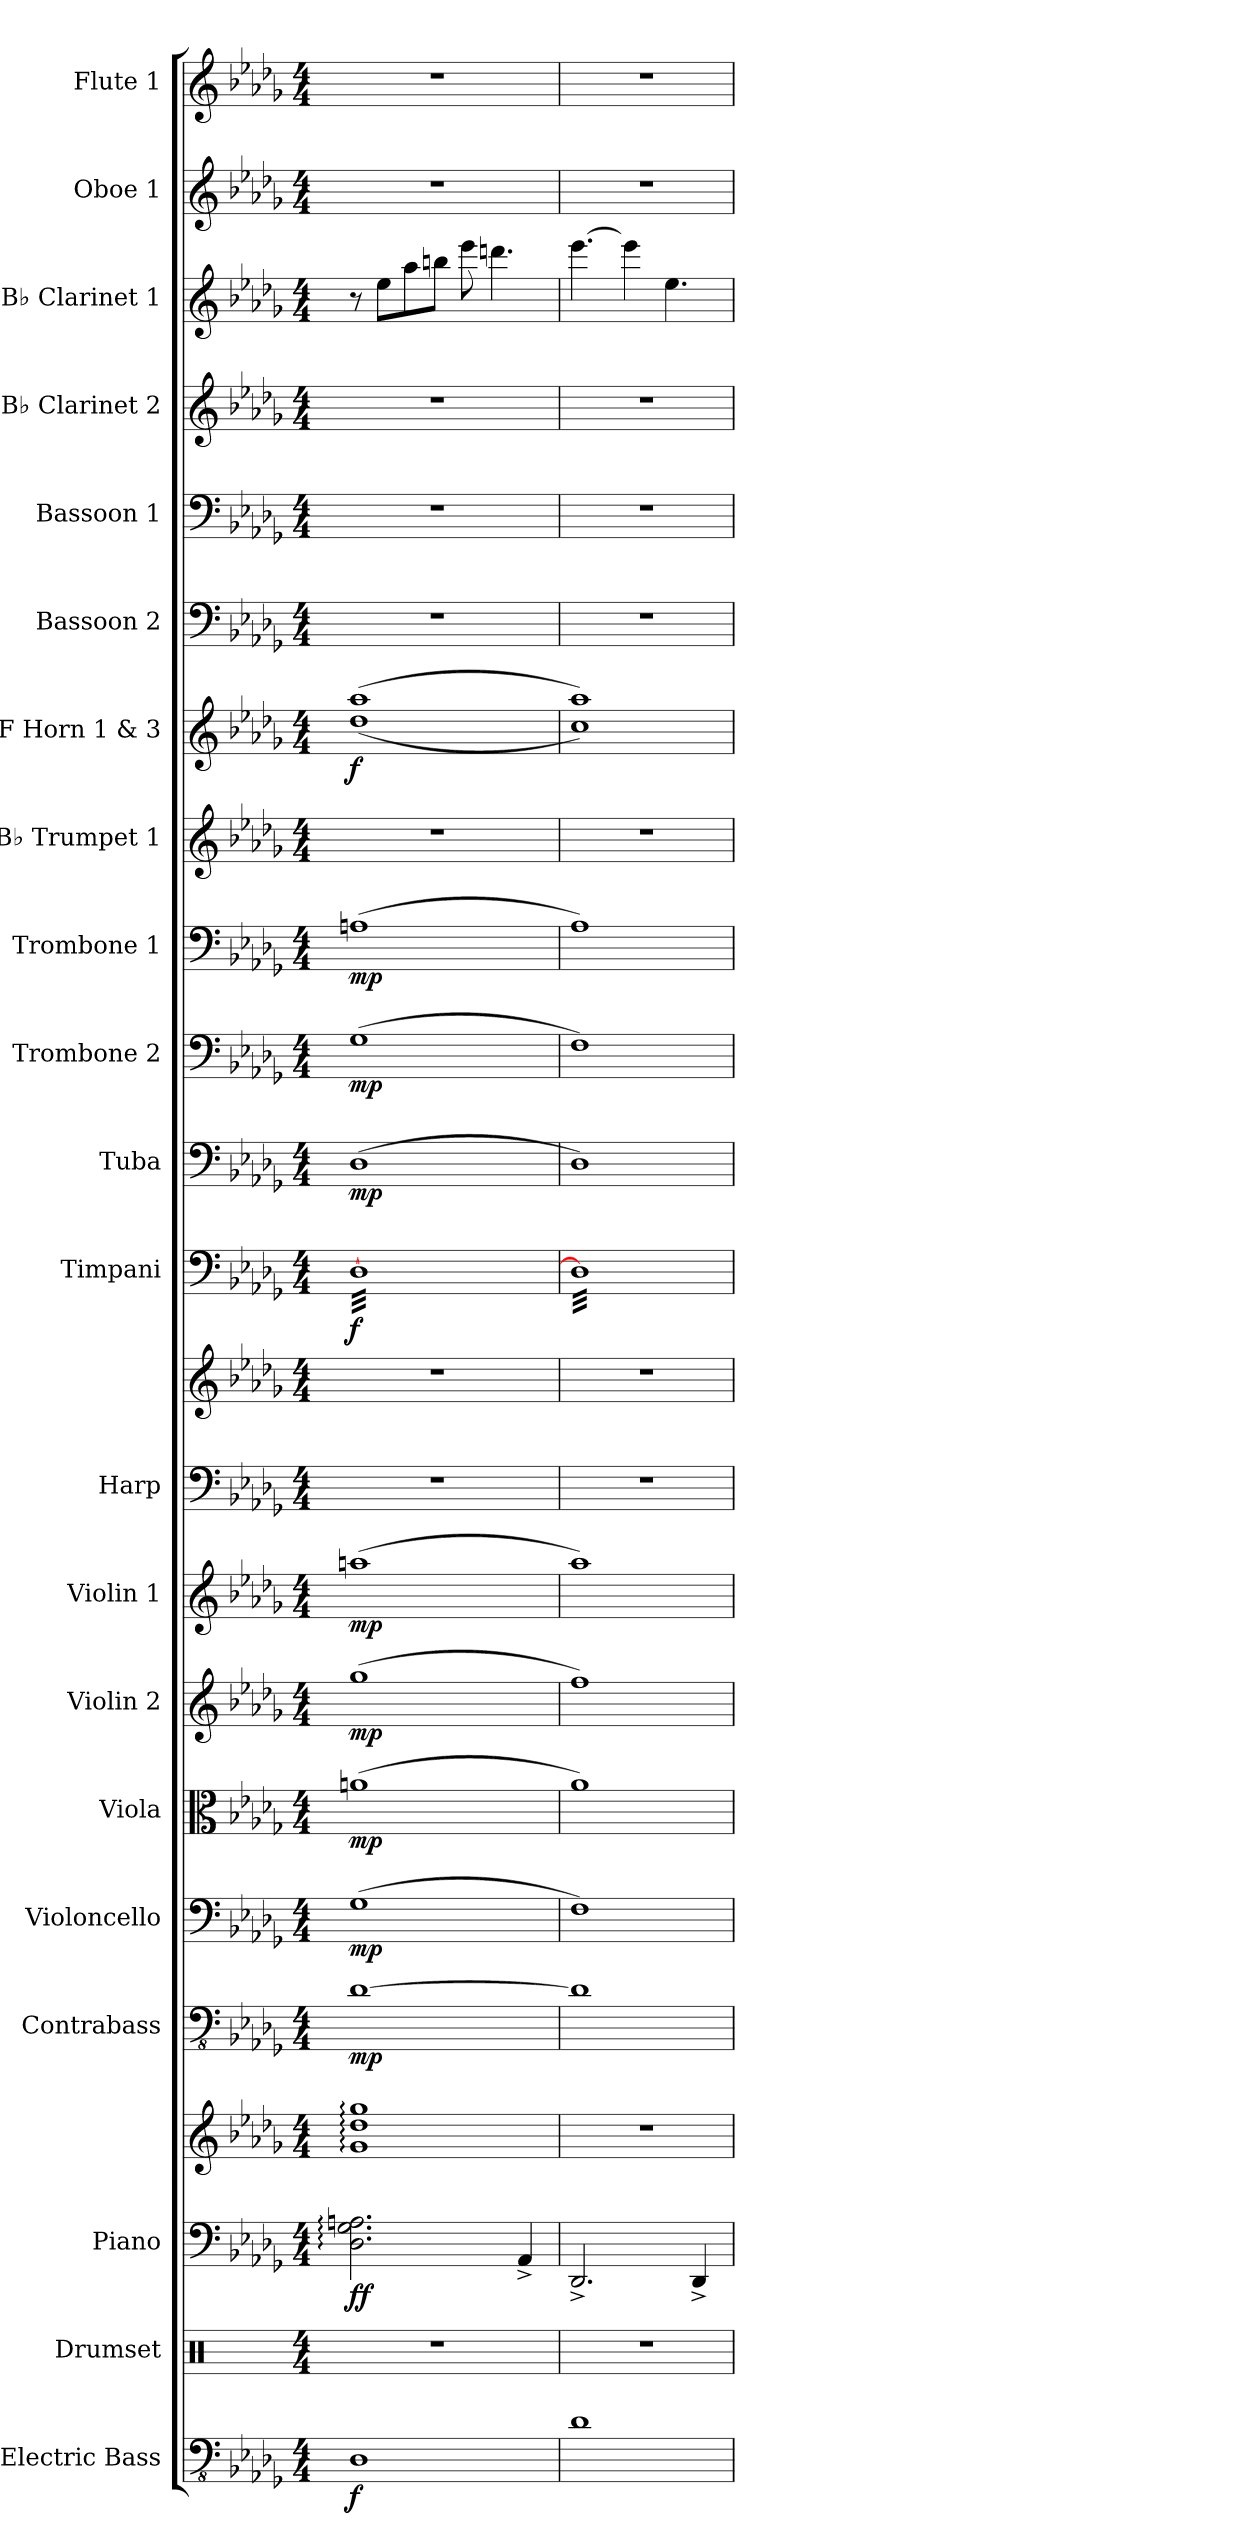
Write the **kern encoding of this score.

**kern	**dynam	**kern	**kern	**kern	**dynam	**kern	**dynam	**kern	**dynam	**kern	**dynam	**kern	**dynam	**kern	**dynam	**kern	**kern	**kern	**dynam	**kern	**dynam	**kern	**dynam	**kern	**dynam	**kern	**kern	**dynam	**kern	**kern	**kern	**kern	**kern	**kern
*part21	*part21	*part20	*part19	*part19	*part19	*part18	*part18	*part17	*part17	*part16	*part16	*part15	*part15	*part14	*part14	*part13	*part13	*part12	*part12	*part11	*part11	*part10	*part10	*part9	*part9	*part8	*part7	*part7	*part6	*part5	*part4	*part3	*part2	*part1
*staff23	*staff23	*staff22	*staff21	*staff20	*staff20/21	*staff19	*staff19	*staff18	*staff18	*staff17	*staff17	*staff16	*staff16	*staff15	*staff15	*staff14	*staff13	*staff12	*staff12	*staff11	*staff11	*staff10	*staff10	*staff9	*staff9	*staff8	*staff7	*staff7	*staff6	*staff5	*staff4	*staff3	*staff2	*staff1
*I"Electric Bass	*	*I"Drumset	*I"Piano	*	*	*I"Contrabass	*	*I"Violoncello	*	*I"Viola	*	*I"Violin 2	*	*I"Violin 1	*	*I"Harp	*	*I"Timpani	*	*I"Tuba	*	*I"Trombone 2	*	*I"Trombone 1	*	*I"B♭ Trumpet 1	*I"F Horn 1 &amp; 3	*	*I"Bassoon 2	*I"Bassoon 1	*I"B♭ Clarinet 2	*I"B♭ Clarinet 1	*I"Oboe 1	*I"Flute 1
*I'El. B.	*	*I'Drs.	*I'Pno.	*	*	*I'Cb.	*	*I'Vc.	*	*I'Vla.	*	*I'Vln. 2	*	*I'Vln. 1	*	*I'Hrp.	*	*I'Timp.	*	*I'Tba.	*	*I'Tbn. 2	*	*I'Tbn. 1	*	*I'B♭ Tpt. 1	*I'F Hn. 1 3	*	*I'Bsn. 2	*I'Bsn. 1	*I'B♭ Cl. 2	*I'B♭ Cl. 1	*I'Ob. 1	*I'Fl. 1
*clefFv4	*	*clefX	*clefF4	*clefG2	*	*clefFv4	*	*clefF4	*	*clefC3	*	*clefG2	*	*clefG2	*	*clefF4	*clefG2	*clefF4	*	*clefF4	*	*clefF4	*	*clefF4	*	*clefG2	*clefG2	*	*clefF4	*clefF4	*clefG2	*clefG2	*clefG2	*clefG2
*	*	*	*	*	*	*ITrd7c12	*	*	*	*	*	*	*	*	*	*	*	*	*	*	*	*	*	*	*	*ITrd1c2	*ITrd4c7	*	*	*	*ITrd1c2	*ITrd1c2	*	*
*k[b-e-a-d-g-]	*	*k[]	*k[b-e-a-d-g-]	*k[b-e-a-d-g-]	*	*k[b-e-a-d-g-]	*	*k[b-e-a-d-g-]	*	*k[b-e-a-d-g-]	*	*k[b-e-a-d-g-]	*	*k[b-e-a-d-g-]	*	*k[b-e-a-d-g-]	*k[b-e-a-d-g-]	*k[b-e-a-d-g-]	*	*k[b-e-a-d-g-]	*	*k[b-e-a-d-g-]	*	*k[b-e-a-d-g-]	*	*k[b-e-a-d-g-c-f-]	*k[b-e-a-d-g-c-]	*	*k[b-e-a-d-g-]	*k[b-e-a-d-g-]	*k[b-e-a-d-g-c-f-]	*k[b-e-a-d-g-c-f-]	*k[b-e-a-d-g-]	*k[b-e-a-d-g-]
*M4/4	*	*M4/4	*M4/4	*M4/4	*	*M4/4	*	*M4/4	*	*M4/4	*	*M4/4	*	*M4/4	*	*M4/4	*M4/4	*M4/4	*	*M4/4	*	*M4/4	*	*M4/4	*	*M4/4	*M4/4	*	*M4/4	*M4/4	*M4/4	*M4/4	*M4/4	*M4/4
*MM70	*	*MM70	*MM70	*MM70	*	*MM70	*	*MM70	*	*MM70	*	*MM70	*	*MM70	*	*MM70	*MM70	*MM70	*	*MM70	*	*MM70	*	*MM70	*	*MM70	*MM70	*	*MM70	*MM70	*MM70	*MM70	*MM70	*MM70
=1	=1	=1	=1	=1	=1	=1	=1	=1	=1	=1	=1	=1	=1	=1	=1	=1	=1	=1	=1	=1	=1	=1	=1	=1	=1	=1	=1	=1	=1	=1	=1	=1	=1	=1
*	*	*	*	*	*	*	*	*	*	*	*	*	*	*	*	*	*	*	*	*	*	*	*	*	*	*	*^	*	*	*	*	*	*	*
!	!LO:DY:b	!	!	!	!LO:DY:b=2	!	!	!	!	!	!	!	!	!	!	!	!	!	!	!	!	!	!	!	!	!	!	!	!	!	!	!	!	!	!
!	!	!	!	!	!LO:DY:n=1:b	!	!LO:DY:b	!	!LO:DY:b	!	!LO:DY:b	!	!LO:DY:b	!	!LO:DY:b	!	!	!	!LO:DY:b	!	!LO:DY:b	!	!LO:DY:b	!	!LO:DY:b	!	!	!	!LO:DY:b	!	!	!	!	!	!
*	*	*	*	*	*	*	*	*	*	*	*	*	*	*	*	*	*	*tremolo	*	*	*	*	*	*	*	*	*	*	*	*	*	*	*	*	*
1DD-	f	1r	2.D-\: 2.G-\: 2.An\:	1g-: 1dd-: 1gg-:	f f	[1DD-	mp	(1G-	mp	(1an	mp	(1gg-	mp	(1aan	mp	1r	1r	[32D-LLL	f	(1D-	mp	(1G-	mp	(1An	mp	1r	(1dd-	(1g-	f	1r	1r	1r	8r	1r	1r
.	.	.	.	.	.	.	.	.	.	.	.	.	.	.	.	.	.	32D-	.	.	.	.	.	.	.	.	.	.	.	.	.	.	.	.	.
.	.	.	.	.	.	.	.	.	.	.	.	.	.	.	.	.	.	32D-	.	.	.	.	.	.	.	.	.	.	.	.	.	.	.	.	.
.	.	.	.	.	.	.	.	.	.	.	.	.	.	.	.	.	.	32D-	.	.	.	.	.	.	.	.	.	.	.	.	.	.	.	.	.
.	.	.	.	.	.	.	.	.	.	.	.	.	.	.	.	.	.	32D-	.	.	.	.	.	.	.	.	.	.	.	.	.	.	8dd-\L	.	.
.	.	.	.	.	.	.	.	.	.	.	.	.	.	.	.	.	.	32D-	.	.	.	.	.	.	.	.	.	.	.	.	.	.	.	.	.
.	.	.	.	.	.	.	.	.	.	.	.	.	.	.	.	.	.	32D-	.	.	.	.	.	.	.	.	.	.	.	.	.	.	.	.	.
.	.	.	.	.	.	.	.	.	.	.	.	.	.	.	.	.	.	32D-	.	.	.	.	.	.	.	.	.	.	.	.	.	.	.	.	.
.	.	.	.	.	.	.	.	.	.	.	.	.	.	.	.	.	.	32D-	.	.	.	.	.	.	.	.	.	.	.	.	.	.	8gg-\	.	.
.	.	.	.	.	.	.	.	.	.	.	.	.	.	.	.	.	.	32D-	.	.	.	.	.	.	.	.	.	.	.	.	.	.	.	.	.
.	.	.	.	.	.	.	.	.	.	.	.	.	.	.	.	.	.	32D-	.	.	.	.	.	.	.	.	.	.	.	.	.	.	.	.	.
.	.	.	.	.	.	.	.	.	.	.	.	.	.	.	.	.	.	32D-	.	.	.	.	.	.	.	.	.	.	.	.	.	.	.	.	.
.	.	.	.	.	.	.	.	.	.	.	.	.	.	.	.	.	.	32D-	.	.	.	.	.	.	.	.	.	.	.	.	.	.	8aan\J	.	.
.	.	.	.	.	.	.	.	.	.	.	.	.	.	.	.	.	.	32D-	.	.	.	.	.	.	.	.	.	.	.	.	.	.	.	.	.
.	.	.	.	.	.	.	.	.	.	.	.	.	.	.	.	.	.	32D-	.	.	.	.	.	.	.	.	.	.	.	.	.	.	.	.	.
.	.	.	.	.	.	.	.	.	.	.	.	.	.	.	.	.	.	32D-	.	.	.	.	.	.	.	.	.	.	.	.	.	.	.	.	.
.	.	.	.	.	.	.	.	.	.	.	.	.	.	.	.	.	.	32D-	.	.	.	.	.	.	.	.	.	.	.	.	.	.	8ddd-\	.	.
.	.	.	.	.	.	.	.	.	.	.	.	.	.	.	.	.	.	32D-	.	.	.	.	.	.	.	.	.	.	.	.	.	.	.	.	.
.	.	.	.	.	.	.	.	.	.	.	.	.	.	.	.	.	.	32D-	.	.	.	.	.	.	.	.	.	.	.	.	.	.	.	.	.
.	.	.	.	.	.	.	.	.	.	.	.	.	.	.	.	.	.	32D-	.	.	.	.	.	.	.	.	.	.	.	.	.	.	.	.	.
.	.	.	.	.	.	.	.	.	.	.	.	.	.	.	.	.	.	32D-	.	.	.	.	.	.	.	.	.	.	.	.	.	.	4.cccn\	.	.
.	.	.	.	.	.	.	.	.	.	.	.	.	.	.	.	.	.	32D-	.	.	.	.	.	.	.	.	.	.	.	.	.	.	.	.	.
.	.	.	.	.	.	.	.	.	.	.	.	.	.	.	.	.	.	32D-	.	.	.	.	.	.	.	.	.	.	.	.	.	.	.	.	.
.	.	.	.	.	.	.	.	.	.	.	.	.	.	.	.	.	.	32D-	.	.	.	.	.	.	.	.	.	.	.	.	.	.	.	.	.
.	.	.	4AA-^/	.	.	.	.	.	.	.	.	.	.	.	.	.	.	32D-	.	.	.	.	.	.	.	.	.	.	.	.	.	.	.	.	.
.	.	.	.	.	.	.	.	.	.	.	.	.	.	.	.	.	.	32D-	.	.	.	.	.	.	.	.	.	.	.	.	.	.	.	.	.
.	.	.	.	.	.	.	.	.	.	.	.	.	.	.	.	.	.	32D-	.	.	.	.	.	.	.	.	.	.	.	.	.	.	.	.	.
.	.	.	.	.	.	.	.	.	.	.	.	.	.	.	.	.	.	32D-	.	.	.	.	.	.	.	.	.	.	.	.	.	.	.	.	.
.	.	.	.	.	.	.	.	.	.	.	.	.	.	.	.	.	.	32D-	.	.	.	.	.	.	.	.	.	.	.	.	.	.	.	.	.
.	.	.	.	.	.	.	.	.	.	.	.	.	.	.	.	.	.	32D-	.	.	.	.	.	.	.	.	.	.	.	.	.	.	.	.	.
.	.	.	.	.	.	.	.	.	.	.	.	.	.	.	.	.	.	32D-	.	.	.	.	.	.	.	.	.	.	.	.	.	.	.	.	.
.	.	.	.	.	.	.	.	.	.	.	.	.	.	.	.	.	.	32D-JJJ	.	.	.	.	.	.	.	.	.	.	.	.	.	.	.	.	.
=2	=2	=2	=2	=2	=2	=2	=2	=2	=2	=2	=2	=2	=2	=2	=2	=2	=2	=2	=2	=2	=2	=2	=2	=2	=2	=2	=2	=2	=2	=2	=2	=2	=2	=2	=2
1D-	.	1r	2.DD-^/	1r	.	1DD-]	.	1F)	.	1a-)	.	1ff)	.	1aa-)	.	1r	1r	32D-]LLL	.	1D-)	.	1F)	.	1A-)	.	1r	1dd-)	1f)	.	1r	1r	1r	[4.ddd-\	1r	1r
.	.	.	.	.	.	.	.	.	.	.	.	.	.	.	.	.	.	32D-	.	.	.	.	.	.	.	.	.	.	.	.	.	.	.	.	.
.	.	.	.	.	.	.	.	.	.	.	.	.	.	.	.	.	.	32D-	.	.	.	.	.	.	.	.	.	.	.	.	.	.	.	.	.
.	.	.	.	.	.	.	.	.	.	.	.	.	.	.	.	.	.	32D-	.	.	.	.	.	.	.	.	.	.	.	.	.	.	.	.	.
.	.	.	.	.	.	.	.	.	.	.	.	.	.	.	.	.	.	32D-	.	.	.	.	.	.	.	.	.	.	.	.	.	.	.	.	.
.	.	.	.	.	.	.	.	.	.	.	.	.	.	.	.	.	.	32D-	.	.	.	.	.	.	.	.	.	.	.	.	.	.	.	.	.
.	.	.	.	.	.	.	.	.	.	.	.	.	.	.	.	.	.	32D-	.	.	.	.	.	.	.	.	.	.	.	.	.	.	.	.	.
.	.	.	.	.	.	.	.	.	.	.	.	.	.	.	.	.	.	32D-	.	.	.	.	.	.	.	.	.	.	.	.	.	.	.	.	.
.	.	.	.	.	.	.	.	.	.	.	.	.	.	.	.	.	.	32D-	.	.	.	.	.	.	.	.	.	.	.	.	.	.	.	.	.
.	.	.	.	.	.	.	.	.	.	.	.	.	.	.	.	.	.	32D-	.	.	.	.	.	.	.	.	.	.	.	.	.	.	.	.	.
.	.	.	.	.	.	.	.	.	.	.	.	.	.	.	.	.	.	32D-	.	.	.	.	.	.	.	.	.	.	.	.	.	.	.	.	.
.	.	.	.	.	.	.	.	.	.	.	.	.	.	.	.	.	.	32D-	.	.	.	.	.	.	.	.	.	.	.	.	.	.	.	.	.
.	.	.	.	.	.	.	.	.	.	.	.	.	.	.	.	.	.	32D-	.	.	.	.	.	.	.	.	.	.	.	.	.	.	4ddd-\]	.	.
.	.	.	.	.	.	.	.	.	.	.	.	.	.	.	.	.	.	32D-	.	.	.	.	.	.	.	.	.	.	.	.	.	.	.	.	.
.	.	.	.	.	.	.	.	.	.	.	.	.	.	.	.	.	.	32D-	.	.	.	.	.	.	.	.	.	.	.	.	.	.	.	.	.
.	.	.	.	.	.	.	.	.	.	.	.	.	.	.	.	.	.	32D-	.	.	.	.	.	.	.	.	.	.	.	.	.	.	.	.	.
.	.	.	.	.	.	.	.	.	.	.	.	.	.	.	.	.	.	32D-	.	.	.	.	.	.	.	.	.	.	.	.	.	.	.	.	.
.	.	.	.	.	.	.	.	.	.	.	.	.	.	.	.	.	.	32D-	.	.	.	.	.	.	.	.	.	.	.	.	.	.	.	.	.
.	.	.	.	.	.	.	.	.	.	.	.	.	.	.	.	.	.	32D-	.	.	.	.	.	.	.	.	.	.	.	.	.	.	.	.	.
.	.	.	.	.	.	.	.	.	.	.	.	.	.	.	.	.	.	32D-	.	.	.	.	.	.	.	.	.	.	.	.	.	.	.	.	.
.	.	.	.	.	.	.	.	.	.	.	.	.	.	.	.	.	.	32D-	.	.	.	.	.	.	.	.	.	.	.	.	.	.	4.dd-\	.	.
.	.	.	.	.	.	.	.	.	.	.	.	.	.	.	.	.	.	32D-	.	.	.	.	.	.	.	.	.	.	.	.	.	.	.	.	.
.	.	.	.	.	.	.	.	.	.	.	.	.	.	.	.	.	.	32D-	.	.	.	.	.	.	.	.	.	.	.	.	.	.	.	.	.
.	.	.	.	.	.	.	.	.	.	.	.	.	.	.	.	.	.	32D-	.	.	.	.	.	.	.	.	.	.	.	.	.	.	.	.	.
.	.	.	4DD-^/	.	.	.	.	.	.	.	.	.	.	.	.	.	.	32D-	.	.	.	.	.	.	.	.	.	.	.	.	.	.	.	.	.
.	.	.	.	.	.	.	.	.	.	.	.	.	.	.	.	.	.	32D-	.	.	.	.	.	.	.	.	.	.	.	.	.	.	.	.	.
.	.	.	.	.	.	.	.	.	.	.	.	.	.	.	.	.	.	32D-	.	.	.	.	.	.	.	.	.	.	.	.	.	.	.	.	.
.	.	.	.	.	.	.	.	.	.	.	.	.	.	.	.	.	.	32D-	.	.	.	.	.	.	.	.	.	.	.	.	.	.	.	.	.
.	.	.	.	.	.	.	.	.	.	.	.	.	.	.	.	.	.	32D-	.	.	.	.	.	.	.	.	.	.	.	.	.	.	.	.	.
.	.	.	.	.	.	.	.	.	.	.	.	.	.	.	.	.	.	32D-	.	.	.	.	.	.	.	.	.	.	.	.	.	.	.	.	.
.	.	.	.	.	.	.	.	.	.	.	.	.	.	.	.	.	.	32D-	.	.	.	.	.	.	.	.	.	.	.	.	.	.	.	.	.
.	.	.	.	.	.	.	.	.	.	.	.	.	.	.	.	.	.	32D-JJJ	.	.	.	.	.	.	.	.	.	.	.	.	.	.	.	.	.
*	*	*	*	*	*	*	*	*	*	*	*	*	*	*	*	*	*	*Xtremolo	*	*	*	*	*	*	*	*	*	*	*	*	*	*	*	*	*
*	*	*	*	*	*	*	*	*	*	*	*	*	*	*	*	*	*	*	*	*	*	*	*	*	*	*	*v	*v	*	*	*	*	*	*	*
=	=	=	=	=	=	=	=	=	=	=	=	=	=	=	=	=	=	=	=	=	=	=	=	=	=	=	=	=	=	=	=	=	=	=
*-	*-	*-	*-	*-	*-	*-	*-	*-	*-	*-	*-	*-	*-	*-	*-	*-	*-	*-	*-	*-	*-	*-	*-	*-	*-	*-	*-	*-	*-	*-	*-	*-	*-	*-
